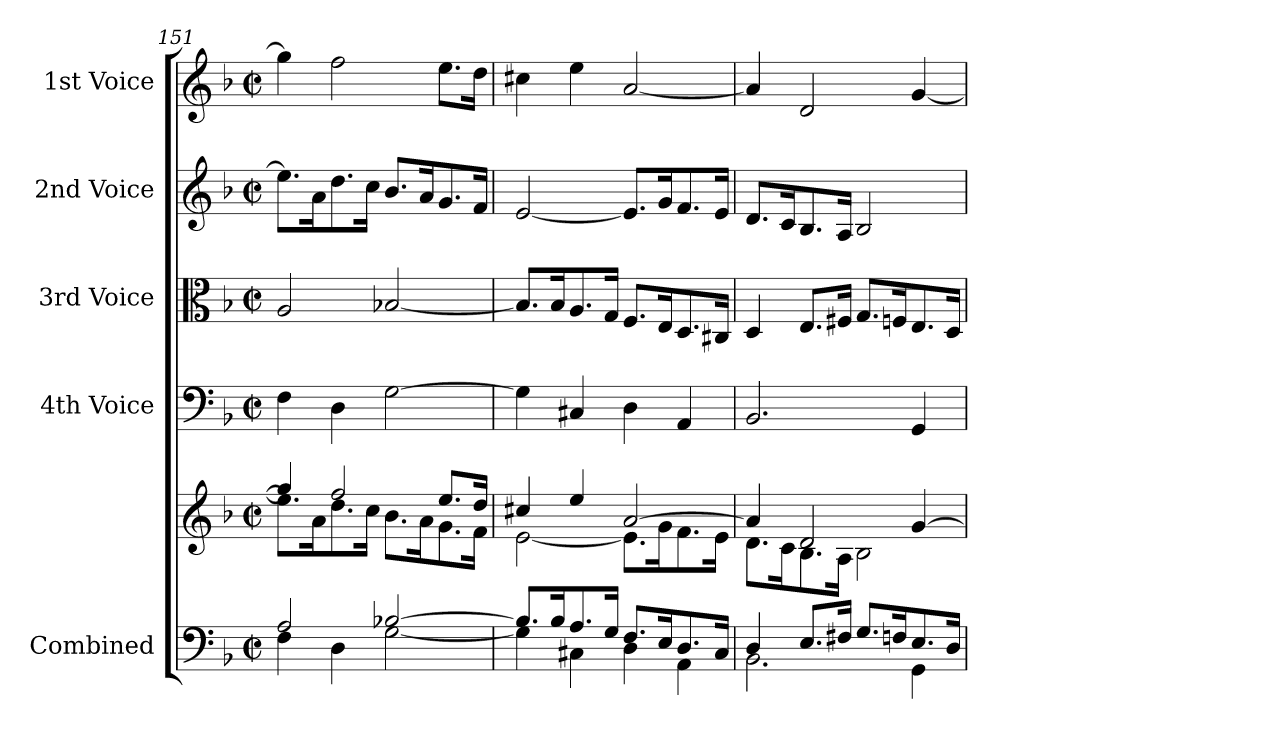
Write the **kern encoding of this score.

**kern	**kern	**kern	**kern	**kern	**kern
*part5	*part5	*part4	*part3	*part2	*part1
*staff6	*staff5	*staff4	*staff3	*staff2	*staff1
*I"Combined	*	*I"4th Voice	*I"3rd Voice	*I"2nd Voice	*I"1st Voice
*clefF4	*clefG2	*clefF4	*clefC3	*clefG2	*clefG2
*k[b-]	*k[b-]	*k[b-]	*k[b-]	*k[b-]	*k[b-]
*M2/2	*M2/2	*M2/2	*M2/2	*M2/2	*M2/2
*met(c|)	*met(c|)	*met(c|)	*met(c|)	*met(c|)	*met(c|)
=151	=151	=151	=151	=151	=151
*^	*^	*	*	*	*
2A/	4F\	4gg/]	8.ee\L]	4F\	2A/	8.ee\L]	4gg\]
.	.	.	16a\K	.	.	16a\K	.
.	4D\	2ff/	8.dd\	4D\	.	8.dd\	2ff\
.	.	.	16cc\Jk	.	.	16cc\Jk	.
[2B-X/	[2G\	.	8.b-\L	[2G\	[2B-X/	8.b-/L	.
.	.	.	16a\K	.	.	16a/K	.
.	.	8.ee/L	8.g\	.	.	8.g/	8.ee\L
.	.	16dd/Jk	16f\Jk	.	.	16f/Jk	16dd\Jk
=152	=152	=152	=152	=152	=152	=152	=152
8.B-/L]	4G\]	4cc#X/	[2e\	4G\]	8.B-/L]	[2e/	4cc#X\
16B-/K	.	.	.	.	16B-/K	.	.
8.A/	4C#X\	4ee/	.	4C#X/	8.A/	.	4ee\
16G/Jk	.	.	.	.	16G/Jk	.	.
8.F/L	4D\	[2a/	8.e\L]	4D\	8.F/L	8.e/L]	[2a/
16E/K	.	.	16g\K	.	16E/K	16g/K	.
8.D/	4AA\	.	8.f\	4AA/	8.D/	8.f/	.
16C#/Jk	.	.	16e\Jk	.	16C#X/Jk	16e/Jk	.
!!LO:PB:g=z
=153	=153	=153	=153	=153	=153	=153	=153
4D/	2.BB-\	4a/]	8.d\L	2.BB-/	4D/	8.d/L	4a/]
.	.	.	16c\K	.	.	16c/K	.
8.E/L	.	2d/	8.B-\	.	8.E/L	8.B-/	2d/
16F#X/Jk	.	.	16A\Jk	.	16F#X/Jk	16A/Jk	.
8.G/L	.	.	2B-\	.	8.G/L	2B-/	.
16Fn/K	.	.	.	.	16Fn/K	.	.
8.E/	4GG\	[4g/	.	4GG/	8.E/	.	[4g/
16D/Jk	.	.	.	.	16D/Jk	.	.
*v	*v	*	*	*	*	*	*
*	*v	*v	*	*	*	*
=	=	=	=	=	=
*-	*-	*-	*-	*-	*-
